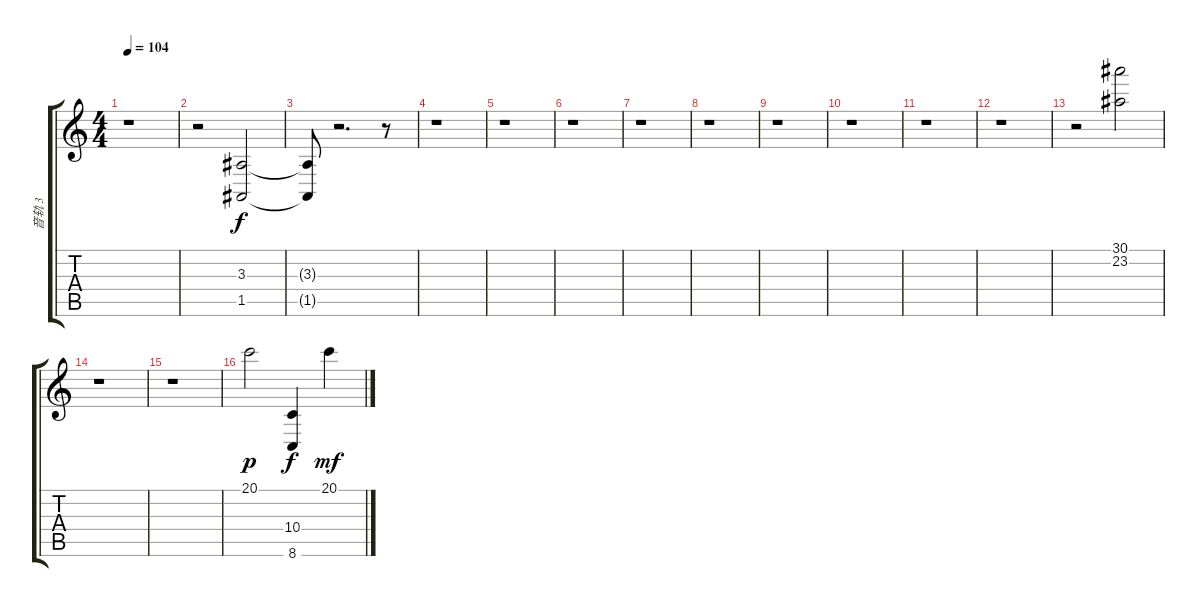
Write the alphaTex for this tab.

\track ("音轨 3" "音轨 3") {instrument pad8sweep}
\staff {score tabs}
\tuning (E4 B3 G3 D3 A2 E2) {hide}
\ts (4 4)
\tempo 104
\clef g2
\ks c
r.1{dy f} |
r.2 (3.3 1.5).2 |
(3.3{t} 1.5{t}).8 r.2{d} r.8 |
r.1 |
r.1 |
r.1 |
r.1 |
r.1 |
r.1 |
r.1 |
r.1 |
r.1 |
r.2 (30.1 23.2).2 |
r.1 |
r.1 |
20.1.2{dy p} (10.4 8.6).4{dy f} 20.1.4{dy mf}
